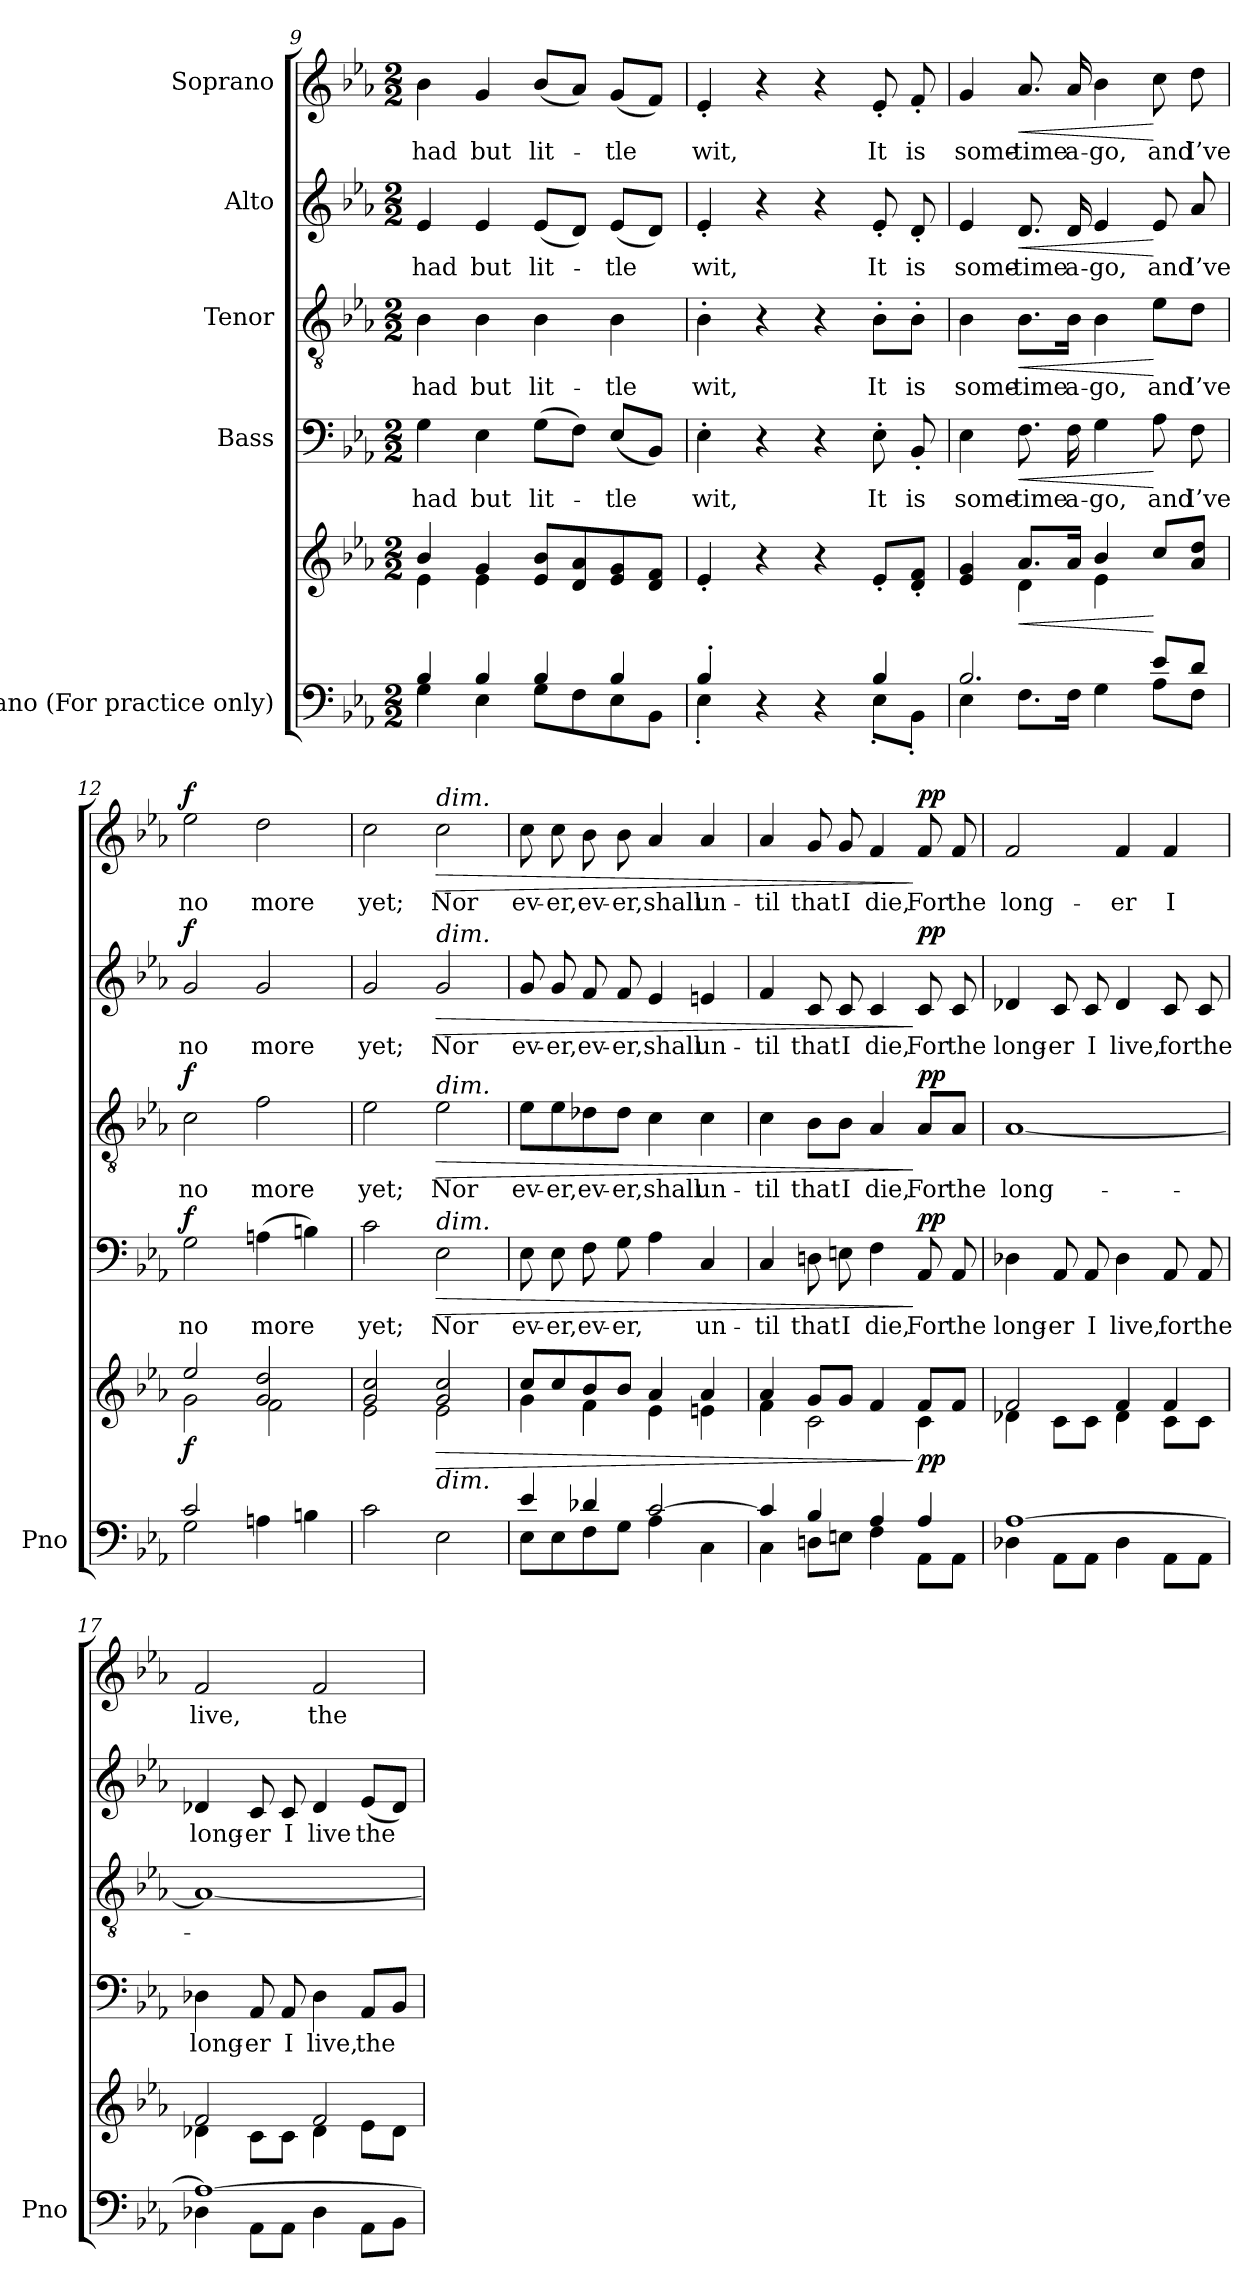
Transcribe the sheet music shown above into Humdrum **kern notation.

**kern	**kern	**dynam	**kern	**text	**dynam	**kern	**text	**dynam	**kern	**text	**dynam	**kern	**text	**dynam
*part5	*part5	*part5	*part4	*part4	*part4	*part3	*part3	*part3	*part2	*part2	*part2	*part1	*part1	*part1
*staff6	*staff5	*staff5/6	*staff4	*staff4	*staff4	*staff3	*staff3	*staff3	*staff2	*staff2	*staff2	*staff1	*staff1	*staff1
*I"Piano (For practice only)	*	*	*I"Bass	*	*	*I"Tenor	*	*	*I"Alto	*	*	*I"Soprano	*	*
*I'Pno	*	*	*	*	*	*	*	*	*	*	*	*	*	*
!!LO:PB:g=z
*clefF4	*clefG2	*	*clefF4	*	*	*clefGv2	*	*	*clefG2	*	*	*clefG2	*	*
*k[b-e-a-]	*k[b-e-a-]	*	*k[b-e-a-]	*	*	*k[b-e-a-]	*	*	*k[b-e-a-]	*	*	*k[b-e-a-]	*	*
*M2/2	*M2/2	*	*M2/2	*	*	*M2/2	*	*	*M2/2	*	*	*M2/2	*	*
=9	=9	=9	=9	=9	=9	=9	=9	=9	=9	=9	=9	=9	=9	=9
*^	*^	*	*	*	*	*	*	*	*	*	*	*	*	*
!	!	!	!	!	!	!LO:LY:b	!	!	!LO:LY:b	!	!	!LO:LY:b	!	!	!LO:LY:b	!
4B-/	4G\	4b-/	4e-\	.	4G\	had	.	4B-\	had	.	4e-/	had	.	4b-\	had	.
!	!	!	!	!	!	!LO:LY:b	!	!	!LO:LY:b	!	!	!LO:LY:b	!	!	!LO:LY:b	!
4B-/	4E-\	4g/	4e-\	.	4E-\	but	.	4B-\	but	.	4e-/	but	.	4g/	but	.
!	!	!	!	!	!	!LO:LY:b	!	!	!LO:LY:b	!	!	!LO:LY:b	!	!	!LO:LY:b	!
4B-/	8G\L	8e-/ 8b-/L	2ryy	.	(>8G\L	lit-	.	4B-\	lit-	.	(<8e-/L	lit-	.	(<8b-/L	lit-	.
.	8F\	8d/ 8a-/	.	.	8F\J)	.	.	.	.	.	8d/J)	.	.	8a-/J)	.	.
!	!	!	!	!	!	!LO:LY:b	!	!	!LO:LY:b	!	!	!LO:LY:b	!	!	!LO:LY:b	!
4B-/	8E-\	8e-/ 8g/	.	.	(<8E-/L	-tle	.	4B-\	-tle	.	(<8e-/L	-tle	.	(<8g/L	-tle	.
.	8BB-\J	8d/ 8f/J	.	.	8BB-/J)	.	.	.	.	.	8d/J)	.	.	8f/J)	.	.
*	*	*v	*v	*	*	*	*	*	*	*	*	*	*	*	*	*
=10	=10	=10	=10	=10	=10	=10	=10	=10	=10	=10	=10	=10	=10	=10	=10
!	!	!	!	!	!LO:LY:b	!	!	!LO:LY:b	!	!	!LO:LY:b	!	!	!LO:LY:b	!
4B-'/	4E-'\	4e-'/	.	4E-'\	wit,	.	4B-'\	wit,	.	4e-'/	wit,	.	4e-'/	wit,	.
4r	2ryy	4r	.	4r	.	.	4r	.	.	4r	.	.	4r	.	.
4r	.	4r	.	4r	.	.	4r	.	.	4r	.	.	4r	.	.
!	!	!	!	!	!LO:LY:b	!	!	!LO:LY:b	!	!	!LO:LY:b	!	!	!LO:LY:b	!
4B-/	8E-'\L	8e-'/L	.	8E-'\	It	.	8B-'\L	It	.	8e-'/	It	.	8e-'/	It	.
!	!	!	!	!	!LO:LY:b	!	!	!LO:LY:b	!	!	!LO:LY:b	!	!	!LO:LY:b	!
.	8BB-'\J	8d/' 8f/'J	.	8BB-'/	is	.	8B-'\J	is	.	8d'/	is	.	8f'/	is	.
=11	=11	=11	=11	=11	=11	=11	=11	=11	=11	=11	=11	=11	=11	=11	=11
*	*	*^	*	*	*	*	*	*	*	*	*	*	*	*	*
!	!	!	!	!	!	!LO:LY:b	!	!	!LO:LY:b	!	!	!LO:LY:b	!	!	!LO:LY:b	!
2.B-/	4E-\	4e-/ 4g/	4ryy	.	4E-\	some-	.	4B-\	some-	.	4e-/	some-	.	4g/	some-	.
!	!	!	!	!LO:HP:b	!	!LO:LY:b	!LO:HP:b	!	!LO:LY:b	!LO:HP:b	!	!LO:LY:b	!LO:HP:b	!	!LO:LY:b	!LO:HP:b
.	8.F\L	8.a-/L	4d\	<	8.F\	-time	<	8.B-\L	-time	<	8.d/	-time	<	8.a-/	-time	<
!	!	!	!	!	!	!LO:LY:b	!	!	!LO:LY:b	!	!	!LO:LY:b	!	!	!LO:LY:b	!
.	16F\Jk	16a-/Jk	.	.	16F\	a-	.	16B-\Jk	a-	.	16d/	a-	.	16a-/	a-	.
!	!	!	!	!	!	!LO:LY:b	!	!	!LO:LY:b	!	!	!LO:LY:b	!	!	!LO:LY:b	!
.	4G\	4b-/	4e-\	.	4G\	-go,	.	4B-\	-go,	.	4e-/	-go,	.	4b-\	-go,	.
!	!	!	!	!	!	!LO:LY:b	!	!	!LO:LY:b	!	!	!LO:LY:b	!	!	!LO:LY:b	!
8e-/L	8A-\L	8cc/L	4ryy	[	8A-\	and	[	8e-\L	and	[	8e-/	and	[	8cc\	and	[
!	!	!	!	!	!	!LO:LY:b	!	!	!LO:LY:b	!	!	!LO:LY:b	!	!	!LO:LY:b	!
8d/J	8F\J	8a-/ 8dd/J	.	.	8F\	I’ve	.	8d\J	I’ve	.	8a-/	I’ve	.	8dd\	I’ve	.
=12	=12	=12	=12	=12	=12	=12	=12	=12	=12	=12	=12	=12	=12	=12	=12	=12
!	!	!	!	!LO:DY:b	!	!LO:LY:b	!LO:DY:a	!	!LO:LY:b	!LO:DY:a	!	!LO:LY:b	!LO:DY:a	!	!LO:LY:b	!LO:DY:a
2c/	2G\	2ee-/	2g\	f	2G\	no	f	2c\	no	f	2g/	no	f	2ee-\	no	f
!	!	!	!	!	!	!LO:LY:b	!	!	!LO:LY:b	!	!	!LO:LY:b	!	!	!LO:LY:b	!
2ryy	4An\	2g/ 2dd/	2f\	.	(>4An\	more	.	2f\	more	.	2g/	more	.	2dd\	more	.
.	4Bn\	.	.	.	4Bn\)	.	.	.	.	.	.	.	.	.	.	.
!!LO:LB:g=z
=13	=13	=13	=13	=13	=13	=13	=13	=13	=13	=13	=13	=13	=13	=13	=13	=13
!	!	!	!	!	!	!LO:LY:b	!	!	!LO:LY:b	!	!	!LO:LY:b	!	!	!LO:LY:b	!
*v	*v	*	*	*	*	*	*	*	*	*	*	*	*	*	*	*
2c\	2g/ 2cc/	2e-\	.	2c\	yet;	.	2e-\	yet;	.	2g/	yet;	.	2cc\	yet;	.
!	!	!	!	!	!	!	!	!	!	!	!	!	!LO:TX:a:i:t=dim.	!	!
!	!	!	!	!	!	!	!	!	!	!LO:TX:a:i:t=dim.	!	!	!	!	!
!	!	!	!	!	!	!	!LO:TX:a:i:t=dim.	!	!	!	!	!	!	!	!
!	!	!	!	!LO:TX:a:i:t=dim.	!	!	!	!	!	!	!	!	!	!	!
!	!LO:TX:b:i:t=dim.	!	!	!	!	!	!	!	!	!	!	!	!	!	!
!	!	!	!LO:HP:b	!	!LO:LY:b	!LO:HP:b	!	!LO:LY:b	!LO:HP:b	!	!LO:LY:b	!LO:HP:b	!	!LO:LY:b	!LO:HP:b
2E-\	2g/ 2cc/	2e-\	>	2E-\	Nor	>	2e-\	Nor	>	2g/	Nor	>	2cc\	Nor	>
=14	=14	=14	=14	=14	=14	=14	=14	=14	=14	=14	=14	=14	=14	=14	=14
*^	*	*	*	*	*	*	*	*	*	*	*	*	*	*	*
!	!	!	!	!	!	!LO:LY:b	!	!	!LO:LY:b	!	!	!LO:LY:b	!	!	!LO:LY:b	!
4e-/	8E-\L	8cc/L	4g\	.	8E-\	ev-	.	8e-\L	ev-	.	8g/	ev-	.	8cc\	ev-	.
!	!	!	!	!	!	!LO:LY:b	!	!	!LO:LY:b	!	!	!LO:LY:b	!	!	!LO:LY:b	!
.	8E-\	8cc/	.	.	8E-\	-er,	.	8e-\	-er,	.	8g/	-er,	.	8cc\	-er,	.
!	!	!	!	!	!	!LO:LY:b	!	!	!LO:LY:b	!	!	!LO:LY:b	!	!	!LO:LY:b	!
4d-X/	8F\	8b-/	4f\	.	8F\	ev-	.	8d-X\	ev-	.	8f/	ev-	.	8b-\	ev-	.
!	!	!	!	!	!	!LO:LY:b	!	!	!LO:LY:b	!	!	!LO:LY:b	!	!	!LO:LY:b	!
.	8G\J	8b-/J	.	.	8G\	-er,	.	8d-\J	-er,	.	8f/	-er,	.	8b-\	-er,	.
!	!	!	!	!	!	!	!	!	!LO:LY:b	!	!	!LO:LY:b	!	!	!LO:LY:b	!
[2c/	4A-\	4a-/	4e-\	.	4A-\	.	.	4c\	shall	.	4e-/	shall	.	4a-/	shall	.
!	!	!	!	!	!	!LO:LY:b	!	!	!LO:LY:b	!	!	!LO:LY:b	!	!	!LO:LY:b	!
.	4C\	4a-/	4en\	.	4C/	un-	.	4c\	un-	.	4en/	un-	.	4a-/	un-	.
=15	=15	=15	=15	=15	=15	=15	=15	=15	=15	=15	=15	=15	=15	=15	=15	=15
!	!	!	!	!	!	!LO:LY:b	!	!	!LO:LY:b	!	!	!LO:LY:b	!	!	!LO:LY:b	!
4c/]	4C\	4a-/	4f\	.	4C/	-til	.	4c\	-til	.	4f/	-til	.	4a-/	-til	.
!	!	!	!	!	!	!LO:LY:b	!	!	!LO:LY:b	!	!	!LO:LY:b	!	!	!LO:LY:b	!
4B-/	8Dn\L	8g/L	2c\	.	8Dn\	that	.	8B-\L	that	.	8c/	that	.	8g/	that	.
!	!	!	!	!	!	!LO:LY:b	!	!	!LO:LY:b	!	!	!LO:LY:b	!	!	!LO:LY:b	!
.	8En\J	8g/J	.	.	8En\	I	.	8B-\J	I	.	8c/	I	.	8g/	I	.
!	!	!	!	!	!	!LO:LY:b	!	!	!LO:LY:b	!	!	!LO:LY:b	!	!	!LO:LY:b	!
4A-/	4F\	4f/	.	.	4F\	die,	.	4A-/	die,	.	4c/	die,	.	4f/	die,	.
!	!	!	!	!LO:DY:n=1:b	!	!LO:LY:b	!LO:DY:n=1:a	!	!LO:LY:b	!LO:DY:n=1:a	!	!LO:LY:b	!LO:DY:n=1:a	!	!LO:LY:b	!LO:DY:n=1:a
4A-/	8AA-\L	8f/L	4c\	] pp	8AA-/	For	] pp	8A-/L	For	] pp	8c/	For	] pp	8f/	For	] pp
!	!	!	!	!	!	!LO:LY:b	!	!	!LO:LY:b	!	!	!LO:LY:b	!	!	!LO:LY:b	!
.	8AA-\J	8f/J	.	.	8AA-/	the	.	8A-/J	the	.	8c/	the	.	8f/	the	.
=16	=16	=16	=16	=16	=16	=16	=16	=16	=16	=16	=16	=16	=16	=16	=16	=16
!	!	!	!	!	!	!LO:LY:b	!	!	!LO:LY:b	!	!	!LO:LY:b	!	!	!LO:LY:b	!
[1A-	4D-X\	2f/	4d-X\	.	4D-X\	long-	.	[1A-	long-	.	4d-X/	long-	.	2f/	long-	.
!	!	!	!	!	!	!LO:LY:b	!	!	!	!	!	!LO:LY:b	!	!	!	!
.	8AA-\L	.	8c\L	.	8AA-/	-er	.	.	.	.	8c/	-er	.	.	.	.
!	!	!	!	!	!	!LO:LY:b	!	!	!	!	!	!LO:LY:b	!	!	!	!
.	8AA-\J	.	8c\J	.	8AA-/	I	.	.	.	.	8c/	I	.	.	.	.
!	!	!	!	!	!	!LO:LY:b	!	!	!	!	!	!LO:LY:b	!	!	!LO:LY:b	!
.	4D-\	4f/	4d-\	.	4D-\	live,	.	.	.	.	4d-/	live,	.	4f/	-er	.
!	!	!	!	!	!	!LO:LY:b	!	!	!	!	!	!LO:LY:b	!	!	!LO:LY:b	!
.	8AA-\L	4f/	8c\L	.	8AA-/	for	.	.	.	.	8c/	for	.	4f/	I	.
!	!	!	!	!	!	!LO:LY:b	!	!	!	!	!	!LO:LY:b	!	!	!	!
.	8AA-\J	.	8c\J	.	8AA-/	the	.	.	.	.	8c/	the	.	.	.	.
!!LO:PB:g=z
=17	=17	=17	=17	=17	=17	=17	=17	=17	=17	=17	=17	=17	=17	=17	=17	=17
!	!	!	!	!	!	!LO:LY:b	!	!	!	!	!	!LO:LY:b	!	!	!LO:LY:b	!
1A-_	4D-X\	2f/	4d-X\	.	4D-X\	long-	.	1A-_	.	.	4d-X/	long-	.	2f/	live,	.
!	!	!	!	!	!	!LO:LY:b	!	!	!	!	!	!LO:LY:b	!	!	!	!
.	8AA-\L	.	8c\L	.	8AA-/	-er	.	.	.	.	8c/	-er	.	.	.	.
!	!	!	!	!	!	!LO:LY:b	!	!	!	!	!	!LO:LY:b	!	!	!	!
.	8AA-\J	.	8c\J	.	8AA-/	I	.	.	.	.	8c/	I	.	.	.	.
!	!	!	!	!	!	!LO:LY:b	!	!	!	!	!	!LO:LY:b	!	!	!LO:LY:b	!
.	4D-\	2f/	4d-\	.	4D-\	live,	.	.	.	.	4d-/	live	.	2f/	the	.
!	!	!	!	!	!	!LO:LY:b	!	!	!	!	!	!LO:LY:b	!	!	!	!
.	8AA-\L	.	8e-\L	.	8AA-/L	the	.	.	.	.	(<8e-/L	the	.	.	.	.
.	8BB-\J	.	8d-\J	.	8BB-/J	.	.	.	.	.	8d-/J)	.	.	.	.	.
*v	*v	*	*	*	*	*	*	*	*	*	*	*	*	*	*	*
*	*v	*v	*	*	*	*	*	*	*	*	*	*	*	*	*
=	=	=	=	=	=	=	=	=	=	=	=	=	=	=
*-	*-	*-	*-	*-	*-	*-	*-	*-	*-	*-	*-	*-	*-	*-
